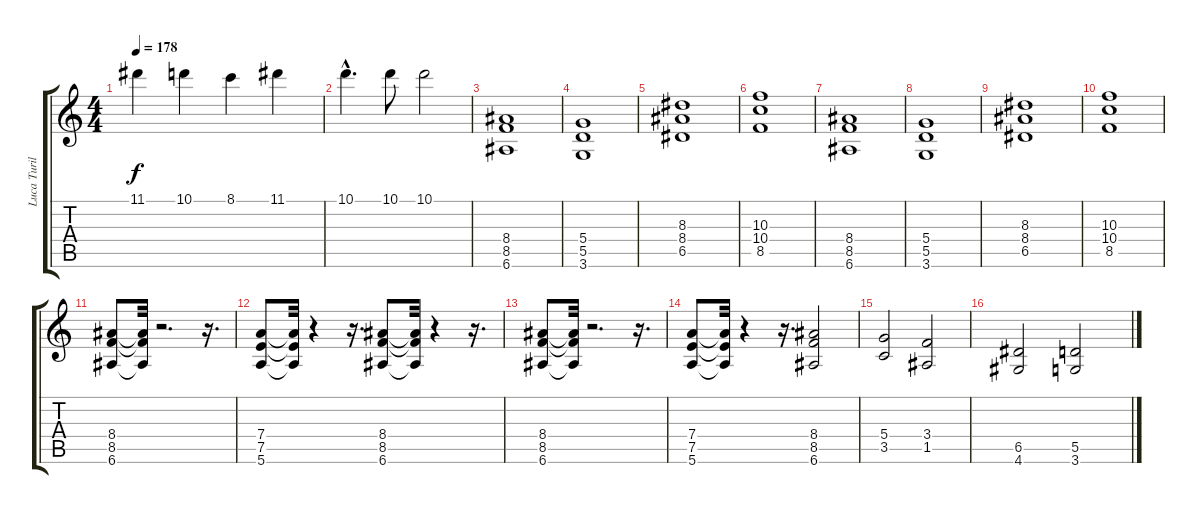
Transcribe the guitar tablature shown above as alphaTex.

\track ("Luca Turilli" "Luca Turil") {instrument distortionguitar}
\staff {score tabs}
\tuning (E4 B3 G3 D3 A2 E2) {hide}
\ts (4 4)
\tempo 178
\clef g2
\ks c
11.1.4{dy f} 10.1.4 8.1.4 11.1.4 |
10.1{hac}.4{d} 10.1.8 10.1.2 |
(8.4 8.5 6.6).1 |
(5.4 5.5 3.6).1 |
(8.3 8.4 6.5).1 |
(10.3 10.4 8.5).1 |
(8.4 8.5 6.6).1 |
(5.4 5.5 3.6).1 |
(8.3 8.4 6.5).1 |
(10.3 10.4 8.5).1 |
(8.4 8.5 6.6).8 (8.4{t} 8.5{t} 6.6{t}).32 r.2{d} r.16{d} |
(7.4 7.5 5.6).8 (7.4{t} 7.5{t} 5.6{t}).32 r.4 r.16{d} (8.4 8.5 6.6).8 (8.4{t} 8.5{t} 6.6{t}).32 r.4 r.16{d} |
(8.4 8.5 6.6).8 (8.4{t} 8.5{t} 6.6{t}).32 r.2{d} r.16{d} |
(7.4 7.5 5.6).8 (7.4{t} 7.5{t} 5.6{t}).32 r.4 r.16{d} (8.4 8.5 6.6).2 |
(5.4 3.5).2 (3.4 1.5).2 |
(6.5 4.6).2 (5.5 3.6).2
